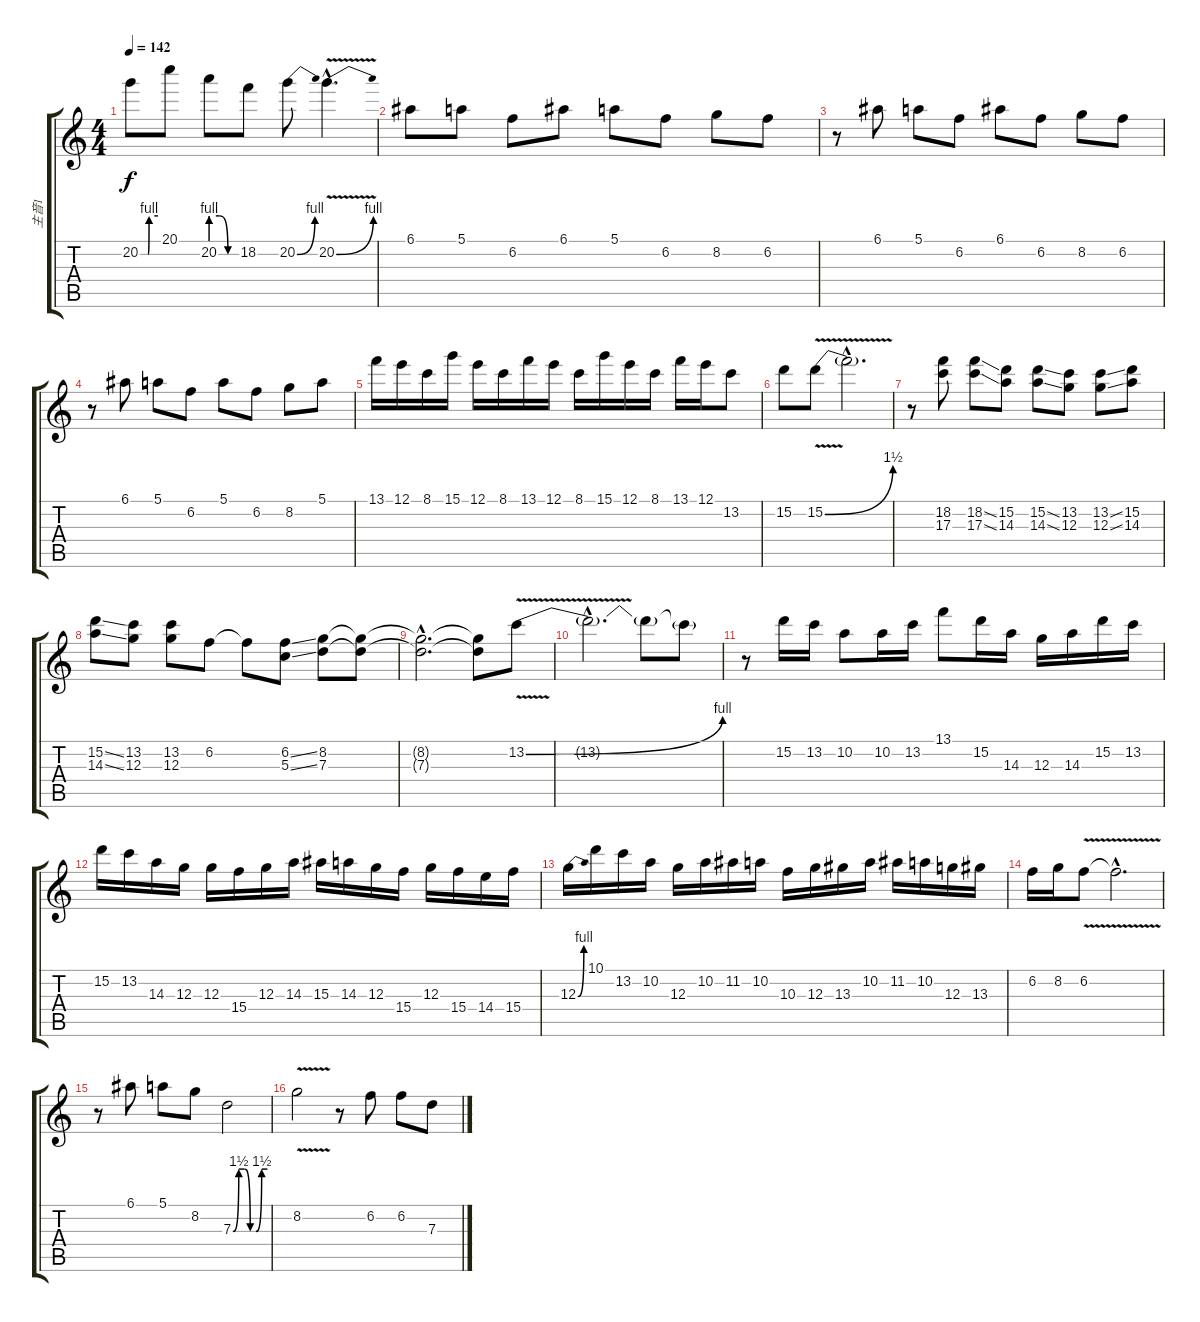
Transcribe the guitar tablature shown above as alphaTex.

\track ("主音1" "主音1") {instrument distortionguitar}
\staff {score tabs}
\tuning (E4 B3 G3 D3 A2 E2) {hide}
\ts (4 4)
\tempo 142
\clef g2
\ks c
20.2{be (custom 0 0 27 0 30 4 60 4)}.8{dy f} 20.1.8 20.2{be (custom 0 4 20 4 40 0 60 0)}.8 18.2.8 20.2{be (bend 0 0 60 4)}.8 20.2{be (bend 0 0 60 4) v hac}.4{d} |
6.1.8 5.1.8 6.2.8 6.1.8 5.1.8 6.2.8 8.2.8 6.2.8 |
r.8 6.1.8 5.1.8 6.2.8 6.1.8 6.2.8 8.2.8 6.2.8 |
r.8 6.1.8 5.1.8 6.2.8 5.1.8 6.2.8 8.2.8 5.1.8 |
13.1.16 12.1.16 8.1.16 15.1.16 12.1.16 8.1.16 13.1.16 12.1.16 8.1.16 15.1.16 12.1.16 8.1.16 13.1.16 12.1.16 13.2.8 |
15.2.8 15.2{be (bend 0 0 60 6) v}.8 15.2{hac t}.2{d} |
r.8 (18.2 17.3).8 (18.2{ss} 17.3{ss}).8 (15.2 14.3).8 (15.2{ss} 14.3{ss}).8 (13.2 12.3).8 (13.2{ss} 12.3{ss}).8 (15.2 14.3).8 |
(15.2{ss} 14.3{ss}).8 (13.2 12.3).8 (13.2 12.3).8 6.2.8 6.2{t}.8 (6.2{ss} 5.3{ss}).8 (8.2 7.3).8 (8.2{t} 7.3{t}).8 |
(8.2{hac t} 7.3{hac t}).2{d} (8.2{t} 7.3{t}).8 13.2{be (bend 0 0 60 4) v}.8 |
13.2{hac t}.2{d} 13.2{t}.8 13.2{t}.8 |
r.8 15.2.16 13.2.16 10.2.8 10.2.16 13.2.16 13.1.8 15.2.16 14.3.16 12.3.16 14.3.16 15.2.16 13.2.16 |
15.2.16 13.2.16 14.3.16 12.3.16 12.3.16 15.4.16 12.3.16 14.3.16 15.3.16 14.3.16 12.3.16 15.4.16 12.3.16 15.4.16 14.4.16 15.4.16 |
12.3{be (bend 0 0 60 4)}.16 10.1.16 13.2.16 10.2.16 12.3.16 10.2.16 11.2.16 10.2.16 10.3.16 12.3.16 13.3.16 10.2.16 11.2.16 10.2.16 12.3.16 13.3.16 |
6.2.16 8.2.16 6.2{v}.8 6.2{hac t}.2{d} |
r.8 6.1.8 5.1.8 8.2.8 7.3{be (custom 0 0 10 6 20 6 30 0 40 0 50 6 60 6)}.2 |
8.2{v}.2 r.8 6.2.8 6.2.8 7.3.8
